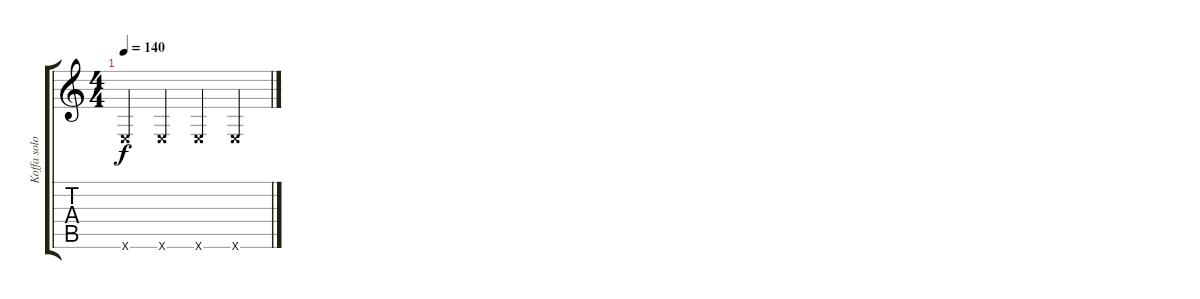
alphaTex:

\track ("Koffa solo" "Koffa solo") {instrument distortionguitar}
\staff {score tabs}
\tuning (E4 B3 G3 D3 A2 E2) {hide}
\ts (4 4)
\tempo 140
\clef g2
\ks c
0.6{x}.4{dy f} 0.6{x}.4 0.6{x}.4 0.6{x}.4
